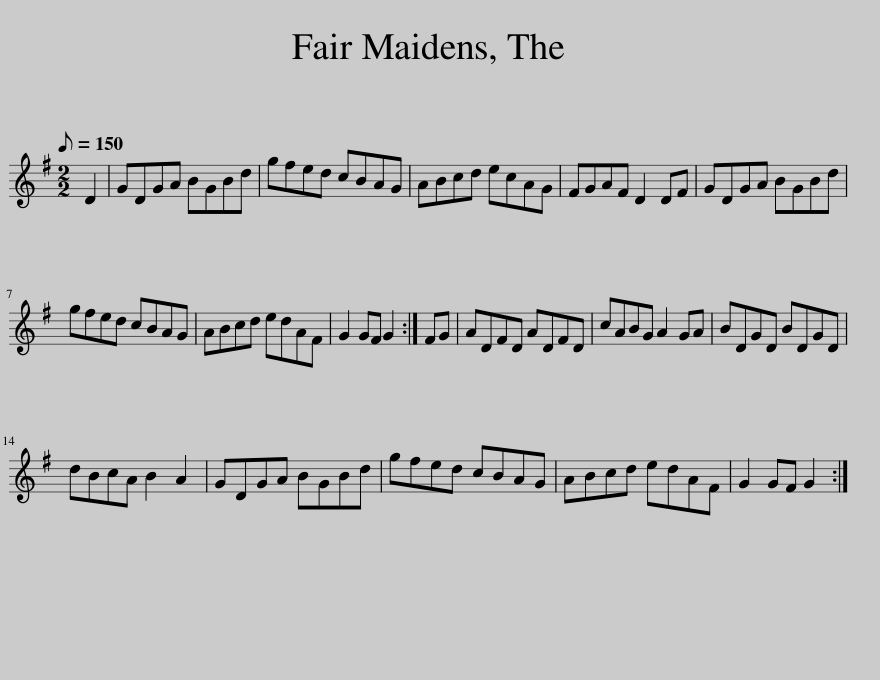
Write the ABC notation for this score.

X:1
L:1/8
Q:1/8=150
M:2/2
I:linebreak $
K:G
V:1 treble
V:1
 D2 | GDGA BGBd | gfed cBAG | ABcd ecAG | FGAF D2 DF | %5
 GDGA BGBd |$ gfed cBAG | ABcd edAF | G2 GF G2 :| FG | %10
 ADFD ADFD | cABG A2 GA | BDGD BDGD |$ dBcA B2 A2 | GDGA BGBd | %15
 gfed cBAG | ABcd edAF | G2 GF G2 :| %18
